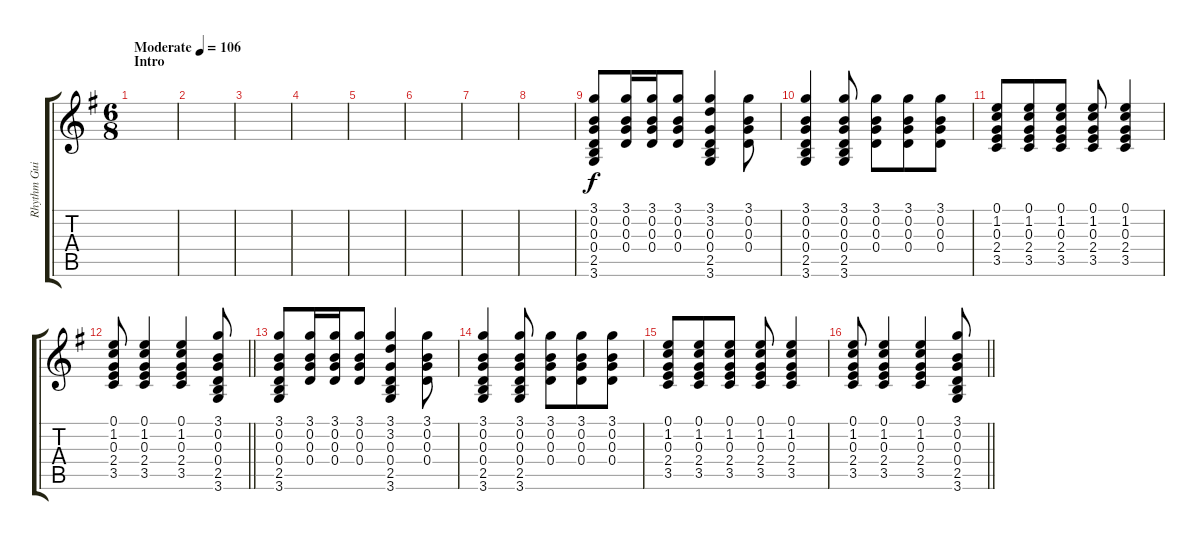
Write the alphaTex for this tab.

\track ("Rhythm Guitar" "Rhythm Gui") {instrument electricguitarclean}
\staff {score tabs}
\tuning (E4 B3 G3 D3 A2 E2) {hide}
\ts (6 8)
\section ("" "Intro")
\tempo (106 "Moderate")
\clef g2
\ks g
|
|
|
|
|
|
|
|
(3.1 0.2 0.3 0.4 2.5 3.6).8 (3.1 0.2 0.3 0.4).16 (3.1 0.2 0.3 0.4).16 (3.1 0.2 0.3 0.4).8 (3.1 3.2 0.3 0.4 2.5 3.6).4 (3.1 0.2 0.3 0.4).8 |
(3.1 0.2 0.3 0.4 2.5 3.6).4 (3.1 0.2 0.3 0.4 2.5 3.6).8 (3.1 0.2 0.3 0.4).8 (3.1 0.2 0.3 0.4).8 (3.1 0.2 0.3 0.4).8 |
(0.1 1.2 0.3 2.4 3.5).8 (0.1 1.2 0.3 2.4 3.5).8 (0.1 1.2 0.3 2.4 3.5).8 (0.1 1.2 0.3 2.4 3.5).8 (0.1 1.2 0.3 2.4 3.5).4 |
\barLineRight lightlight
(0.1 1.2 0.3 2.4 3.5).8 (0.1 1.2 0.3 2.4 3.5).4 (0.1 1.2 0.3 2.4 3.5).4 (3.1 0.2 0.3 0.4 2.5 3.6).8 |
(3.1 0.2 0.3 0.4 2.5 3.6).8 (3.1 0.2 0.3 0.4).16 (3.1 0.2 0.3 0.4).16 (3.1 0.2 0.3 0.4).8 (3.1 3.2 0.3 0.4 2.5 3.6).4 (3.1 0.2 0.3 0.4).8 |
(3.1 0.2 0.3 0.4 2.5 3.6).4 (3.1 0.2 0.3 0.4 2.5 3.6).8 (3.1 0.2 0.3 0.4).8 (3.1 0.2 0.3 0.4).8 (3.1 0.2 0.3 0.4).8 |
(0.1 1.2 0.3 2.4 3.5).8 (0.1 1.2 0.3 2.4 3.5).8 (0.1 1.2 0.3 2.4 3.5).8 (0.1 1.2 0.3 2.4 3.5).8 (0.1 1.2 0.3 2.4 3.5).4 |
\barLineRight lightlight
(0.1 1.2 0.3 2.4 3.5).8 (0.1 1.2 0.3 2.4 3.5).4 (0.1 1.2 0.3 2.4 3.5).4 (3.1 0.2 0.3 0.4 2.5 3.6).8
